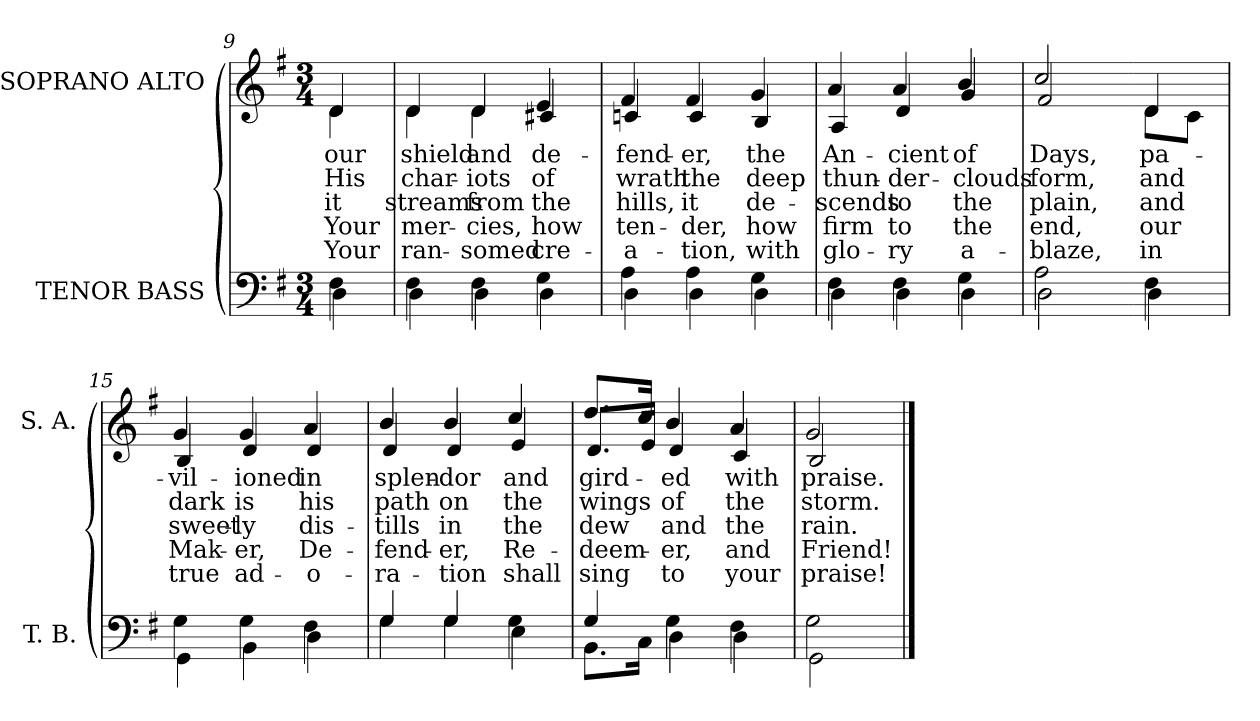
**kern	**kern	**text	**text	**text	**text	**text
*part2	*part1	*part1	*part1	*part1	*part1	*part1
*staff2	*staff1	*staff1	*staff1	*staff1	*staff1	*staff1
*I"TENOR BASS	*I"SOPRANO ALTO	*	*	*	*	*
*I'T. B.	*I'S. A.	*	*	*	*	*
*clefF4	*clefG2	*	*	*	*	*
*k[f#]	*k[f#]	*	*	*	*	*
*G:	*G:	*	*	*	*	*
*M3/4	*M3/4	*	*	*	*	*
=9	=9	=9	=9	=9	=9	=9
*^	*	*	*	*	*	*
!	!	!	!LO:LY:b:color=#000000	!LO:LY:b:color=#000000	!LO:LY:b:color=#000000	!LO:LY:b:color=#000000	!LO:LY:b:color=#000000
*	*	*^	*	*	*	*	*
4F#i\	4Di\	4di/	4di\	our	His	it	Your	Your
!!LO:LB:g=z	!!
=10	=10	=10	=10	=10	=10	=10	=10	=10
!	!	!	!	!LO:LY:b:color=#000000	!LO:LY:b:color=#000000	!LO:LY:b:color=#000000	!LO:LY:b:color=#000000	!LO:LY:b:color=#000000
4F#i\	4Di\	4di/	4di\	shield	char-	streams	mer-	ran-
!	!	!	!	!LO:LY:b:color=#000000	!LO:LY:b:color=#000000	!LO:LY:b:color=#000000	!LO:LY:b:color=#000000	!LO:LY:b:color=#000000
4F#i\	4Di\	4di/	4di\	and	-iots	from	-cies,	-somed
!	!	!	!	!LO:LY:b:color=#000000	!LO:LY:b:color=#000000	!LO:LY:b:color=#000000	!LO:LY:b:color=#000000	!LO:LY:b:color=#000000
4Gi\	4Di\	4ei/	4c#Xi/	de-	of	the	how	cre-
=11	=11	=11	=11	=11	=11	=11	=11	=11
!	!	!	!	!LO:LY:b:color=#000000	!LO:LY:b:color=#000000	!LO:LY:b:color=#000000	!LO:LY:b:color=#000000	!LO:LY:b:color=#000000
4Ai\	4Di\	4f#i/	4cni/	-fend-	wrath	hills,	ten-	-a-
!	!	!	!	!LO:LY:b:color=#000000	!LO:LY:b:color=#000000	!LO:LY:b:color=#000000	!LO:LY:b:color=#000000	!LO:LY:b:color=#000000
4Ai\	4Di\	4f#i/	4ci/	-er,	the	it	-der,	-tion,
!	!	!	!	!LO:LY:b:color=#000000	!LO:LY:b:color=#000000	!LO:LY:b:color=#000000	!LO:LY:b:color=#000000	!LO:LY:b:color=#000000
4Gi\	4Di\	4gi/	4Bi/	the	deep	de-	how	with
=12	=12	=12	=12	=12	=12	=12	=12	=12
!	!	!	!	!LO:LY:b:color=#000000	!LO:LY:b:color=#000000	!LO:LY:b:color=#000000	!LO:LY:b:color=#000000	!LO:LY:b:color=#000000
4F#i\	4Di\	4ai/	4Ai/	An-	thun-	-scends	firm	glo-
!	!	!	!	!LO:LY:b:color=#000000	!LO:LY:b:color=#000000	!LO:LY:b:color=#000000	!LO:LY:b:color=#000000	!LO:LY:b:color=#000000
4F#i\	4Di\	4ai/	4di/	-cient	-der-	to	to	-ry
!	!	!	!	!LO:LY:b:color=#000000	!LO:LY:b:color=#000000	!LO:LY:b:color=#000000	!LO:LY:b:color=#000000	!LO:LY:b:color=#000000
4Gi\	4Di\	4bi/	4gi/	of	-clouds	the	the	a-
=13	=13	=13	=13	=13	=13	=13	=13	=13
!	!	!	!	!LO:LY:b:color=#000000	!LO:LY:b:color=#000000	!LO:LY:b:color=#000000	!LO:LY:b:color=#000000	!LO:LY:b:color=#000000
2Ai\	2Di\	2cci/	2f#i/	Days,	form,	plain,	end,	-blaze,
!!LO:LB:g=z	!!
=14-	=14-	=14-	=14-	=14-	=14-	=14-	=14-	=14-
!	!	!	!	!LO:LY:b:color=#000000	!LO:LY:b:color=#000000	!LO:LY:b:color=#000000	!LO:LY:b:color=#000000	!LO:LY:b:color=#000000
4F#i\	4Di\	4di/	8di\L	pa-	and	and	our	in
.	.	.	8ci\J	.	.	.	.	.
=15	=15	=15	=15	=15	=15	=15	=15	=15
!	!	!	!	!LO:LY:b:color=#000000	!LO:LY:b:color=#000000	!LO:LY:b:color=#000000	!LO:LY:b:color=#000000	!LO:LY:b:color=#000000
4Gi\	4GGi\	4gi/	4Bi/	-vil-	dark	sweet-	Mak-	true
!	!	!	!	!LO:LY:b:color=#000000	!LO:LY:b:color=#000000	!LO:LY:b:color=#000000	!LO:LY:b:color=#000000	!LO:LY:b:color=#000000
4Gi\	4BBi\	4gi/	4di/	-ioned	is	-ly	-er,	ad-
!	!	!	!	!LO:LY:b:color=#000000	!LO:LY:b:color=#000000	!LO:LY:b:color=#000000	!LO:LY:b:color=#000000	!LO:LY:b:color=#000000
4F#i\	4Di\	4ai/	4di/	in	his	dis-	De-	-o-
=16	=16	=16	=16	=16	=16	=16	=16	=16
!	!	!	!	!LO:LY:b:color=#000000	!LO:LY:b:color=#000000	!LO:LY:b:color=#000000	!LO:LY:b:color=#000000	!LO:LY:b:color=#000000
4Gi/	4Gi\	4bi/	4di/	splen-	path	-tills	-fend-	-ra-
!	!	!	!	!LO:LY:b:color=#000000	!LO:LY:b:color=#000000	!LO:LY:b:color=#000000	!LO:LY:b:color=#000000	!LO:LY:b:color=#000000
4Gi/	4Gi\	4bi/	4di/	-dor	on	in	-er,	-tion
!	!	!	!	!LO:LY:b:color=#000000	!LO:LY:b:color=#000000	!LO:LY:b:color=#000000	!LO:LY:b:color=#000000	!LO:LY:b:color=#000000
4Gi\	4Ei\	4cci/	4ei/	and	the	the	Re-	shall
=17	=17	=17	=17	=17	=17	=17	=17	=17
!	!	!	!	!LO:LY:b:color=#000000	!LO:LY:b:color=#000000	!LO:LY:b:color=#000000	!LO:LY:b:color=#000000	!LO:LY:b:color=#000000
4Gi/	8.BBi\L	8.ddi/L	8.di/L	gird-	wings	dew	-deem-	sing
.	16Ci\Jk	16cci/Jk	16ei/Jk	.	.	.	.	.
!	!	!	!	!LO:LY:b:color=#000000	!LO:LY:b:color=#000000	!LO:LY:b:color=#000000	!LO:LY:b:color=#000000	!LO:LY:b:color=#000000
4Gi\	4Di\	4bi/	4di/	-ed	of	and	-er,	to
!	!	!	!	!LO:LY:b:color=#000000	!LO:LY:b:color=#000000	!LO:LY:b:color=#000000	!LO:LY:b:color=#000000	!LO:LY:b:color=#000000
4F#i\	4Di\	4ai/	4ci/	with	the	the	and	your
=18	=18	=18	=18	=18	=18	=18	=18	=18
!	!	!	!	!LO:LY:b:color=#000000	!LO:LY:b:color=#000000	!LO:LY:b:color=#000000	!LO:LY:b:color=#000000	!LO:LY:b:color=#000000
2Gi\	2GGi\	2gi/	2Bi/	praise.	storm.	rain.	Friend!	praise!
*v	*v	*	*	*	*	*	*	*
*	*v	*v	*	*	*	*	*
==	==	==	==	==	==	==
*-	*-	*-	*-	*-	*-	*-
